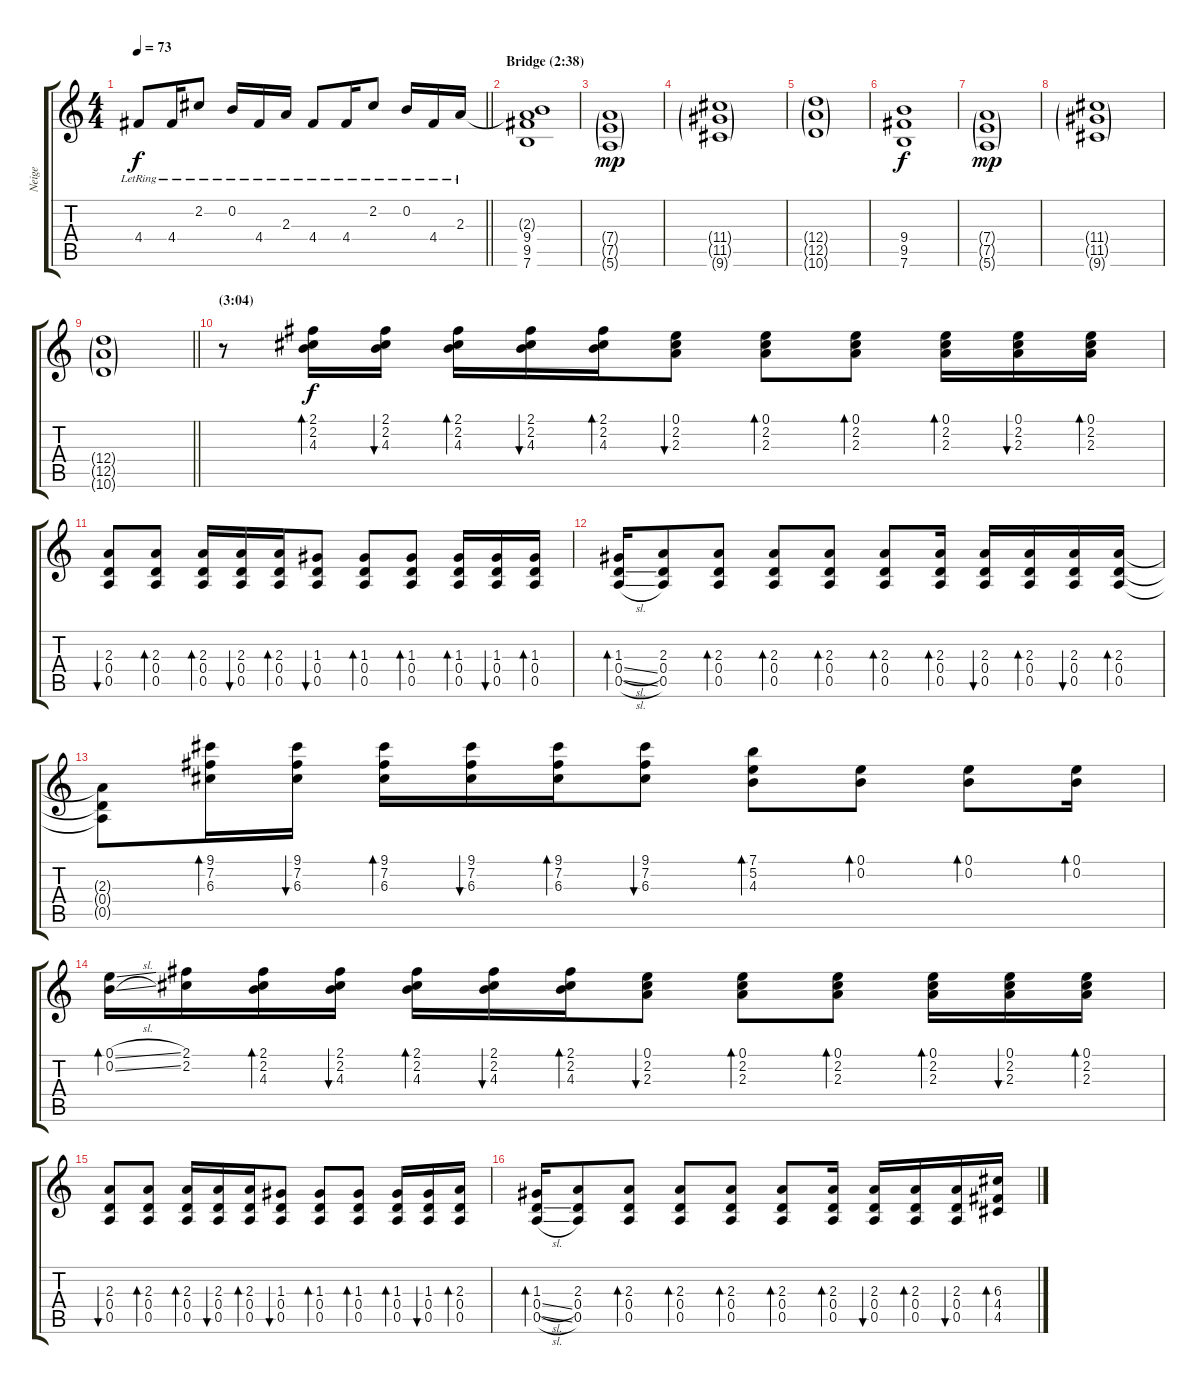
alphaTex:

\track ("Neige" "Neige") {instrument acousticguitarsteel}
\staff {score tabs}
\tuning (E4 B3 G3 D3 A2 E2) {hide}
\ts (4 4)
\tempo 73
\clef g2
\barLineRight lightlight
\ks c
4.4{lr}.8{dy f} 4.4{lr}.16 2.2{lr}.8 0.2{lr}.16 4.4{lr}.16 2.3{lr}.16 4.4{lr}.8 4.4{lr}.16 2.2{lr}.8 0.2{lr}.16 4.4{lr}.16 2.3{lr}.16 |
\section ("" "Bridge (2:38)")
(2.3{t} 9.4 9.5 7.6).1 |
(7.4{g} 7.5{g} 5.6{g}).1{dy mp} |
(11.4{g} 11.5{g} 9.6{g}).1 |
(12.4{g} 12.5{g} 10.6{g}).1 |
(9.4 9.5 7.6).1{dy f} |
(7.4{g} 7.5{g} 5.6{g}).1{dy mp} |
(11.4{g} 11.5{g} 9.6{g}).1 |
\barLineRight lightlight
(12.4{g} 12.5{g} 10.6{g}).1 |
\section ("" "(3:04)")
r.8{instrument distortionguitar} (2.1 2.2 4.3).16{bd 60 dy f} (2.1 2.2 4.3).16{bu 60} (2.1 2.2 4.3).16{bd 30} (2.1 2.2 4.3).16{bu 60} (2.1 2.2 4.3).16{bd 60} (0.1 2.2 2.3).8{bu 60} (0.1 2.2 2.3).8{bd 30} (0.1 2.2 2.3).8{bd 30} (0.1 2.2 2.3).16{bd 30} (0.1 2.2 2.3).16{bu 60} (0.1 2.2 2.3).16{bd 60} |
(2.3 0.4 0.5).8{bu 30} (2.3 0.4 0.5).8{bd 30} (2.3 0.4 0.5).16{bd 30} (2.3 0.4 0.5).16{bu 60} (2.3 0.4 0.5).16{bd 60} (1.3 0.4 0.5).8{bu 60} (1.3 0.4 0.5).8{bd 60} (1.3 0.4 0.5).8{bd 60} (1.3 0.4 0.5).16{bd 60} (1.3 0.4 0.5).16{bu 60} (1.3 0.4 0.5).16{bd 60} |
(1.3 0.4{sl} 0.5{sl}).16{bd 60} (2.3 0.4 0.5).8 (2.3 0.4 0.5).8{bd 60} (2.3 0.4 0.5).8{bd 60} (2.3 0.4 0.5).8{bd 60} (2.3 0.4 0.5).8{bd 60} (2.3 0.4 0.5).16{bd 60} (2.3 0.4 0.5).16{bu 60} (2.3 0.4 0.5).16{bd 60} (2.3 0.4 0.5).16{bu 60} (2.3 0.4 0.5).16{bd 60} |
(2.3{t} 0.4{t} 0.5{t}).8 (9.1 7.2 6.3).16{bd 60} (9.1 7.2 6.3).16{bu 60} (9.1 7.2 6.3).16{bd 60} (9.1 7.2 6.3).16{bu 60} (9.1 7.2 6.3).16{bd 60} (9.1 7.2 6.3).8{bu 60} (7.1 5.2 4.3).8{bd 60} (0.1 0.2).8{bd 60} (0.1 0.2).8{bd 60} (0.1 0.2).16{bd 60} |
(0.1{sl} 0.2{sl}).16{bd 60} (2.1 2.2).16 (2.1 2.2 4.3).16{bd 60} (2.1 2.2 4.3).16{bu 60} (2.1 2.2 4.3).16{bd 30} (2.1 2.2 4.3).16{bu 60} (2.1 2.2 4.3).16{bd 60} (0.1 2.2 2.3).8{bu 60} (0.1 2.2 2.3).8{bd 30} (0.1 2.2 2.3).8{bd 30} (0.1 2.2 2.3).16{bd 30} (0.1 2.2 2.3).16{bu 60} (0.1 2.2 2.3).16{bd 60} |
(2.3 0.4 0.5).8{bu 30} (2.3 0.4 0.5).8{bd 30} (2.3 0.4 0.5).16{bd 30} (2.3 0.4 0.5).16{bu 60} (2.3 0.4 0.5).16{bd 60} (1.3 0.4 0.5).8{bu 60} (1.3 0.4 0.5).8{bd 60} (1.3 0.4 0.5).8{bd 60} (1.3 0.4 0.5).16{bd 60} (1.3 0.4 0.5).16{bu 60} (2.3 0.4 0.5).16{bd 60} |
(1.3 0.4{sl} 0.5{sl}).16{bd 60} (2.3 0.4 0.5).8 (2.3 0.4 0.5).8{bd 60} (2.3 0.4 0.5).8{bd 60} (2.3 0.4 0.5).8{bd 60} (2.3 0.4 0.5).8{bd 60} (2.3 0.4 0.5).16{bd 60} (2.3 0.4 0.5).16{bu 60} (2.3 0.4 0.5).16{bd 60} (2.3 0.4 0.5).16{bu 60} (6.3 4.4 4.5).16{bd 60}
